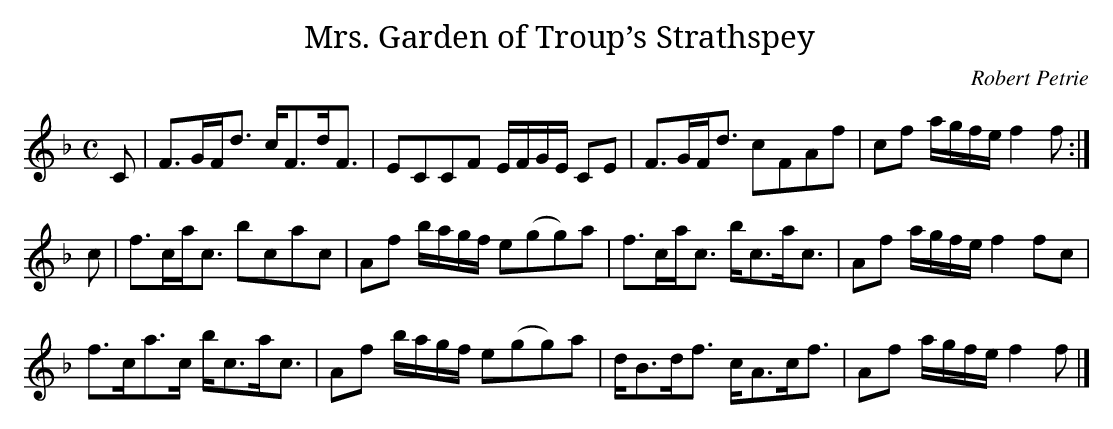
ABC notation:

X:1
T:Mrs. Garden of Troup’s Strathspey
C:Robert Petrie
M:C
L:1/16
K:F
C2|F3GFd3 cF3dF3|E2C2C2F2 EFGE C2E2|F3GFd3 c2F2A2f2|c2f2 agfe f4 f2:|
c2|f3cac3 b2c2a2c2|A2f2 bagf e2(g2g2)a2|f3cac3 bc3ac3|A2f2 agfe f4 f2c2|
f3ca3c bc3ac3|A2f2 bagf e2(g2g2)a2|dB3df3 cA3cf3|A2f2 agfe f4f2|]
